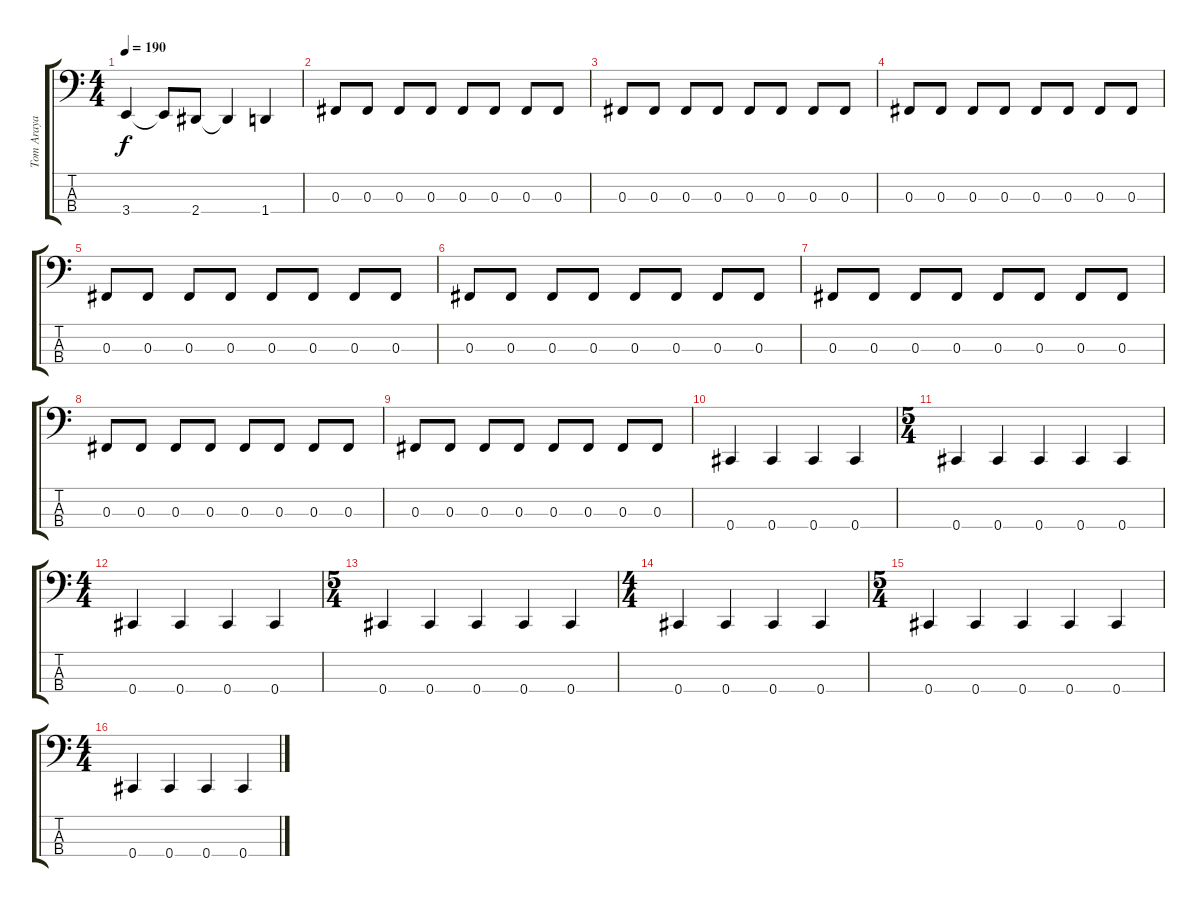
\track ("Tom Araya" "Tom Araya") {instrument electricbasspick}
\staff {score tabs}
\tuning (E2 B1 Gb1 Db1) {hide}
\ts (4 4)
\tempo 190
\clef f4
\ks c
3.4.4{dy f} 3.4{t}.8 2.4.8 2.4{t}.4 1.4.4 |
0.3.8 0.3.8 0.3.8 0.3.8 0.3.8 0.3.8 0.3.8 0.3.8 |
0.3.8 0.3.8 0.3.8 0.3.8 0.3.8 0.3.8 0.3.8 0.3.8 |
0.3.8 0.3.8 0.3.8 0.3.8 0.3.8 0.3.8 0.3.8 0.3.8 |
0.3.8 0.3.8 0.3.8 0.3.8 0.3.8 0.3.8 0.3.8 0.3.8 |
0.3.8 0.3.8 0.3.8 0.3.8 0.3.8 0.3.8 0.3.8 0.3.8 |
0.3.8 0.3.8 0.3.8 0.3.8 0.3.8 0.3.8 0.3.8 0.3.8 |
0.3.8 0.3.8 0.3.8 0.3.8 0.3.8 0.3.8 0.3.8 0.3.8 |
0.3.8 0.3.8 0.3.8 0.3.8 0.3.8 0.3.8 0.3.8 0.3.8 |
0.4.4 0.4.4 0.4.4 0.4.4 |
\ts (5 4)
0.4.4 0.4.4 0.4.4 0.4.4 0.4.4 |
\ts (4 4)
0.4.4 0.4.4 0.4.4 0.4.4 |
\ts (5 4)
0.4.4 0.4.4 0.4.4 0.4.4 0.4.4 |
\ts (4 4)
0.4.4 0.4.4 0.4.4 0.4.4 |
\ts (5 4)
0.4.4 0.4.4 0.4.4 0.4.4 0.4.4 |
\ts (4 4)
0.4.4 0.4.4 0.4.4 0.4.4
